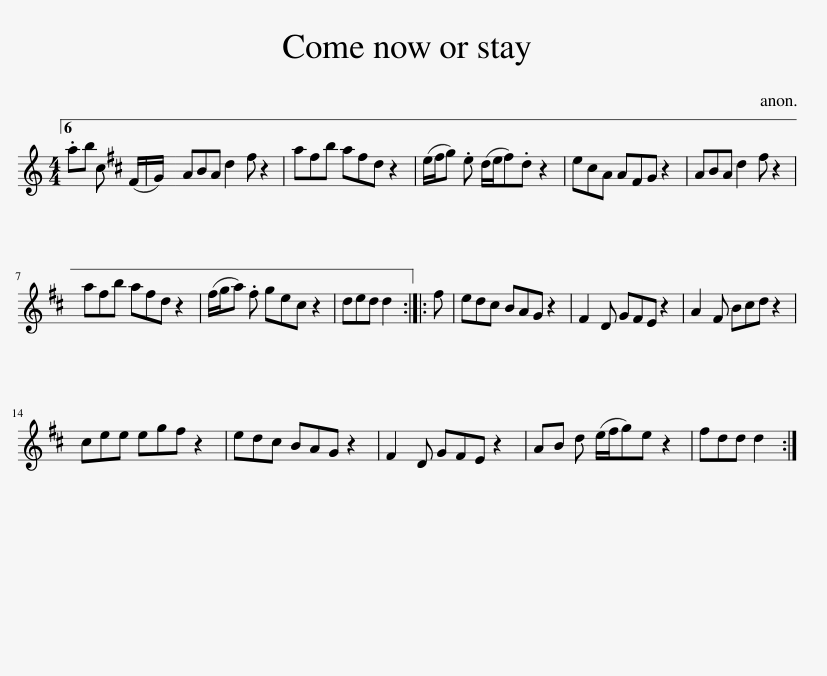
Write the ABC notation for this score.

X:1
L:1/8
M:4/4
I:linebreak $
K:C
V:1 treble
V:1
 .ab c (^F/G/) | ABA d2 ^f z2 | a^fb afd z2 | (e/^f/g) .e (d/e/f).d z2 | e^cA A^FG z2 | %5
 ABA d2 ^f z2 |$ a^fb afd z2 | (^f/g/a) .f ge^c z2 | ded d2 :: ^f | %10
 ed^c BAG z2 | ^F2 D GFE z2 | A2 ^F B^cd z2 |$ ^cee eg^f z2 | ed^c BAG z2 | %15
 ^F2 D GFE z2 | AB d (e/^f/g)e z2 | ^fdd d2 :| %18
